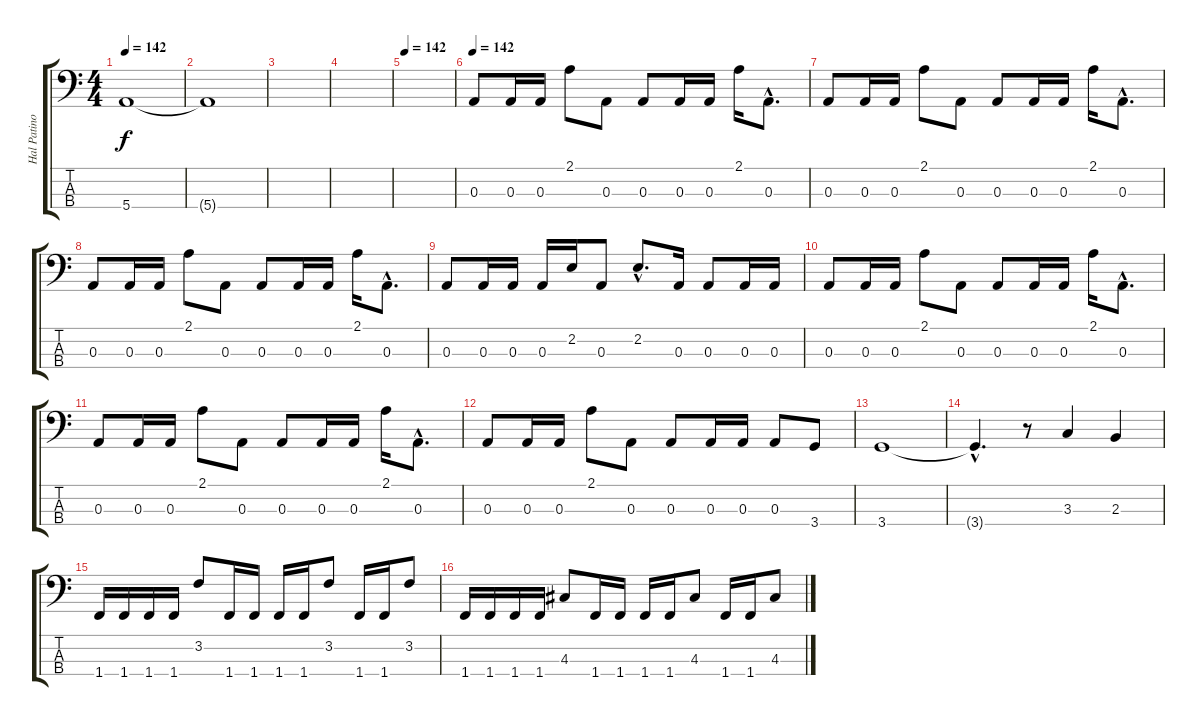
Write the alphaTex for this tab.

\track ("Hal Patino" "Hal Patino") {instrument electricbassfinger}
\staff {score tabs}
\tuning (G2 D2 A1 E1) {hide}
\ts (4 4)
\tempo 142
\clef f4
\ks c
5.4{t}.1{dy f} |
5.4{t}.1 |
|
|
\tempo 142
|
\tempo 142
0.3.8{volume 16} 0.3.16 0.3.16 2.1.8 0.3.8 0.3.8 0.3.16 0.3.16 2.1.16 0.3{hac}.8{d} |
0.3.8 0.3.16 0.3.16 2.1.8 0.3.8 0.3.8 0.3.16 0.3.16 2.1.16 0.3{hac}.8{d} |
0.3.8 0.3.16 0.3.16 2.1.8 0.3.8 0.3.8 0.3.16 0.3.16 2.1.16 0.3{hac}.8{d} |
0.3.8 0.3.16 0.3.16 0.3.16 2.2.16 0.3.8 2.2{hac}.8{d} 0.3.16 0.3.8 0.3.16 0.3.16 |
0.3.8 0.3.16 0.3.16 2.1.8 0.3.8 0.3.8 0.3.16 0.3.16 2.1.16 0.3{hac}.8{d} |
0.3.8 0.3.16 0.3.16 2.1.8 0.3.8 0.3.8 0.3.16 0.3.16 2.1.16 0.3{hac}.8{d} |
0.3.8 0.3.16 0.3.16 2.1.8 0.3.8 0.3.8 0.3.16 0.3.16 0.3.8 3.4.8 |
3.4.1 |
3.4{hac t}.4{d} r.8 3.3.4 2.3.4 |
1.4.16 1.4.16 1.4.16 1.4.16 3.2.8 1.4.16 1.4.16 1.4.16 1.4.16 3.2.8 1.4.16 1.4.16 3.2.8 |
1.4.16 1.4.16 1.4.16 1.4.16 4.3.8 1.4.16 1.4.16 1.4.16 1.4.16 4.3.8 1.4.16 1.4.16 4.3.8
